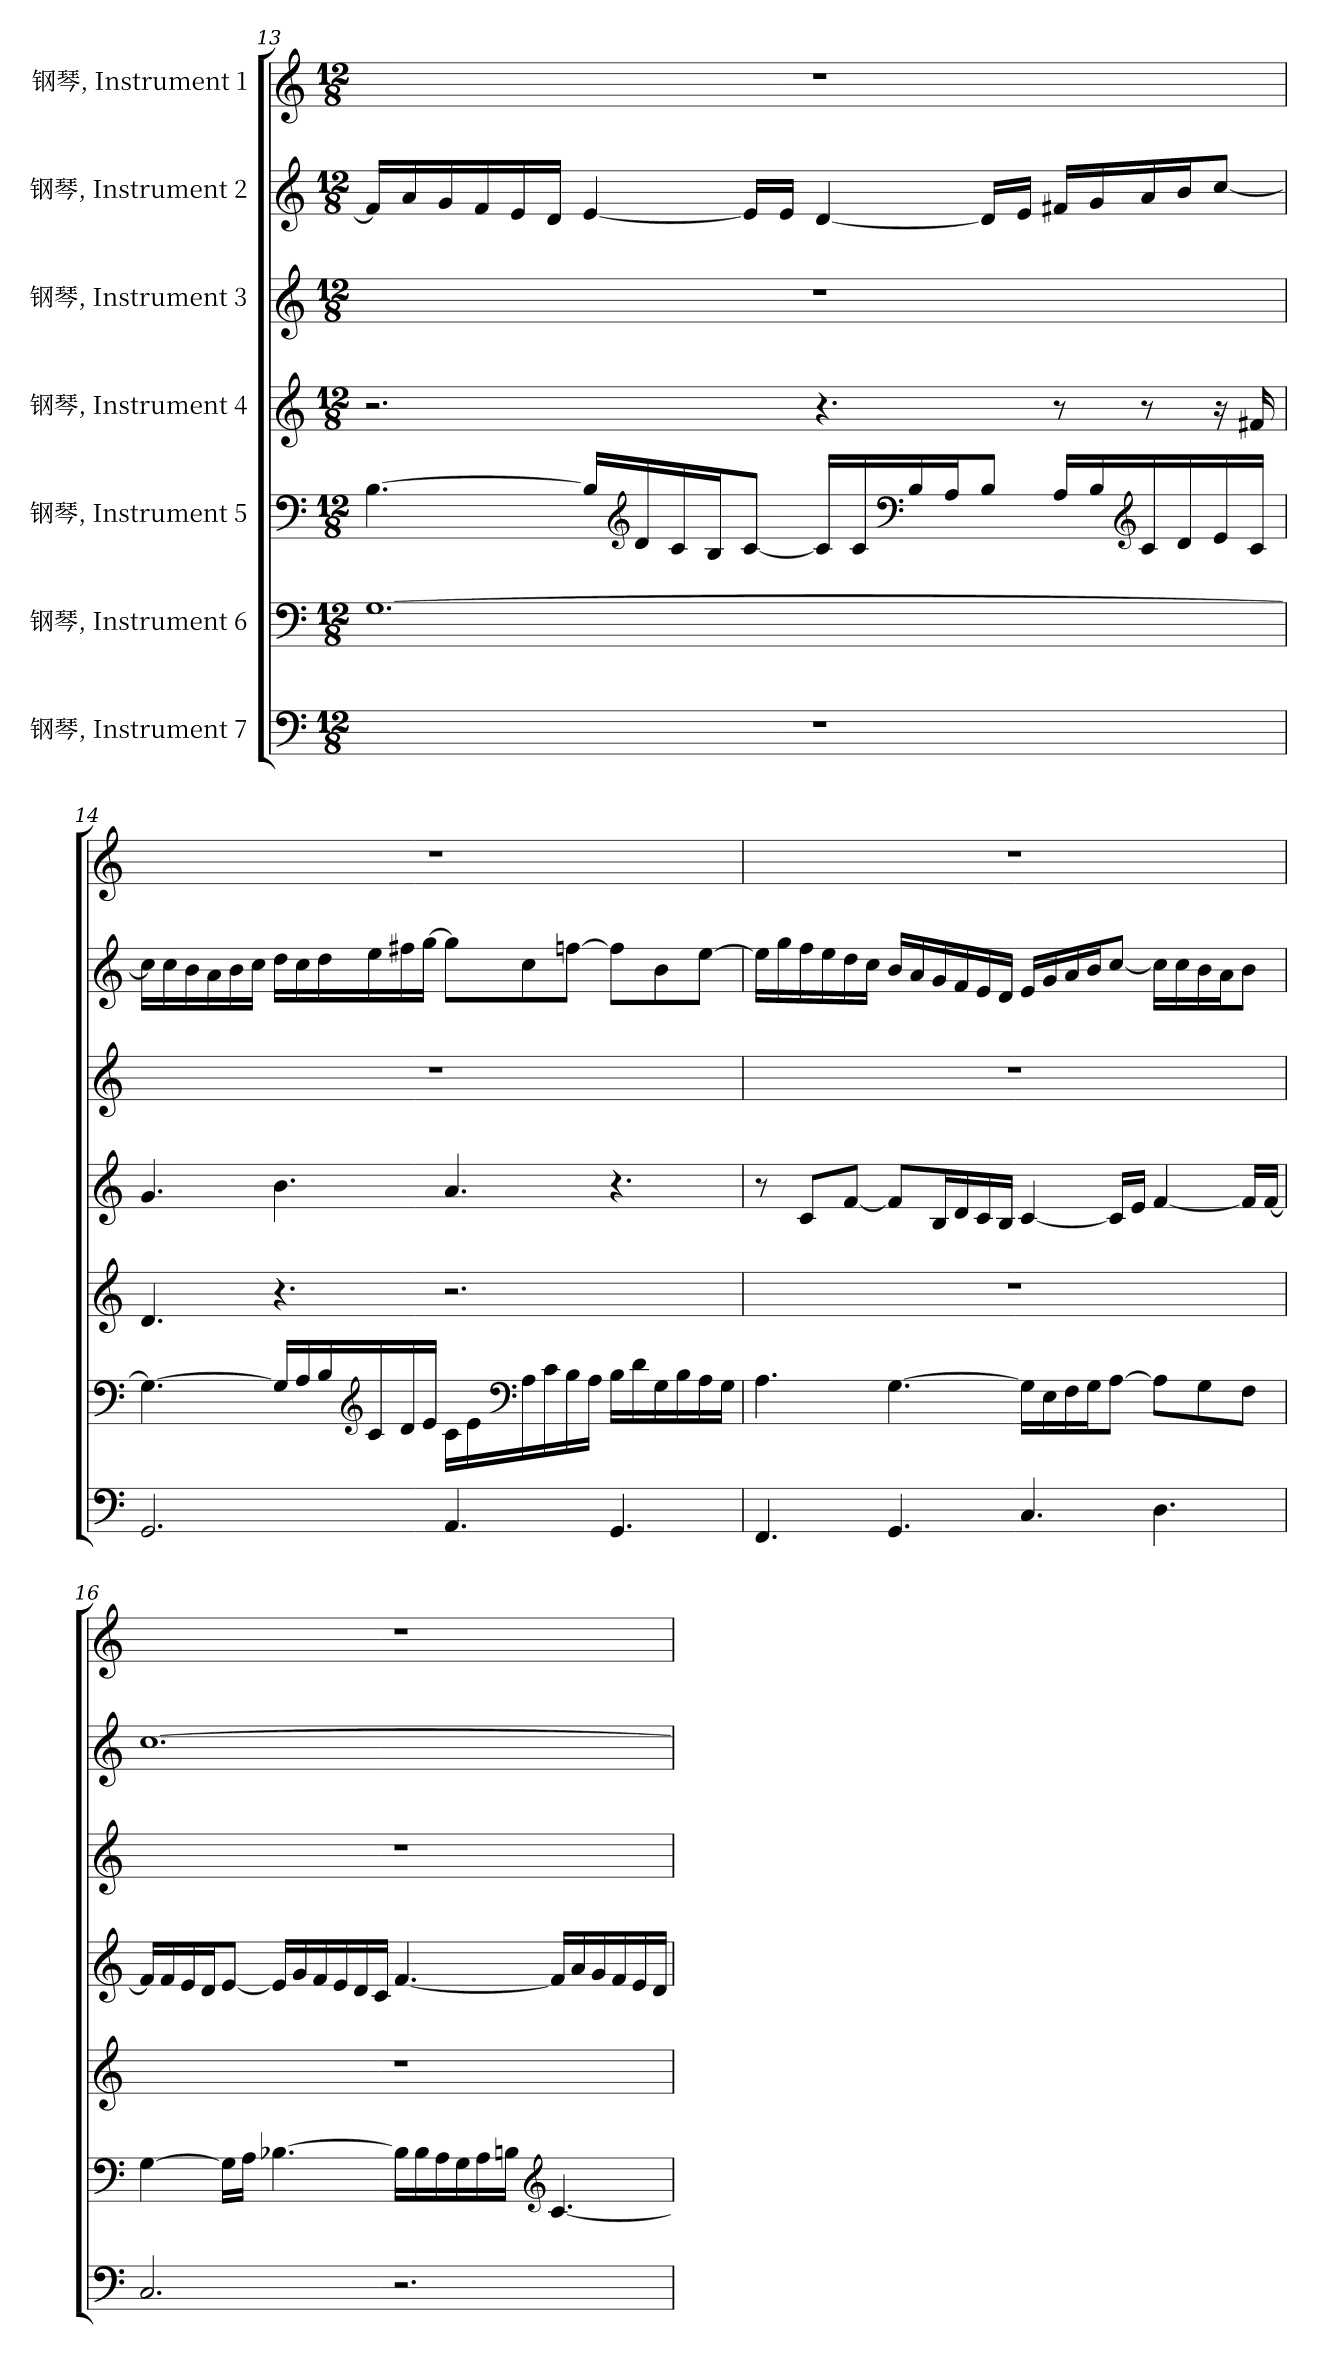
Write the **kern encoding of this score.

**kern	**kern	**kern	**kern	**kern	**kern	**kern
*part7	*part6	*part5	*part4	*part3	*part2	*part1
*staff7	*staff6	*staff5	*staff4	*staff3	*staff2	*staff1
*I"钢琴, Instrument 7	*I"钢琴, Instrument 6	*I"钢琴, Instrument 5	*I"钢琴, Instrument 4	*I"钢琴, Instrument 3	*I"钢琴, Instrument 2	*I"钢琴, Instrument 1
!!LO:PB:g=z
*clefF4	*clefF4	*clefF4	*clefG2	*clefG2	*clefG2	*clefG2
*k[]	*k[]	*k[]	*k[]	*k[]	*k[]	*k[]
*M12/8	*M12/8	*M12/8	*M12/8	*M12/8	*M12/8	*M12/8
=13	=13	=13	=13	=13	=13	=13
1.r	[1.G	[4.B\	2.r	1.r	16f/LL]	1.r
.	.	.	.	.	16a/	.
.	.	.	.	.	16g/	.
.	.	.	.	.	16f/	.
.	.	.	.	.	16e/	.
.	.	.	.	.	16d/JJ	.
.	.	16B/LL]	.	.	[4e/	.
*	*	*clefG2	*	*	*	*
.	.	16d/	.	.	.	.
.	.	16c/	.	.	.	.
.	.	16B/J	.	.	.	.
.	.	[8c/J	.	.	16e/LL]	.
.	.	.	.	.	16e/JJ	.
.	.	16c/LL]	4.r	.	[4d/	.
.	.	16c/	.	.	.	.
*	*	*clefF4	*	*	*	*
.	.	16B/	.	.	.	.
.	.	16A/J	.	.	.	.
.	.	8B/J	.	.	16d/LL]	.
.	.	.	.	.	16e/JJ	.
.	.	16A/LL	8r	.	16f#X/LL	.
.	.	16B/	.	.	16g/	.
*	*	*clefG2	*	*	*	*
.	.	16c/	8r	.	16a/	.
.	.	16d/	.	.	16b/J	.
.	.	16e/	16r	.	[8cc/J	.
.	.	16c/JJ	16f#X/	.	.	.
!!LO:PB:g=z
=14	=14	=14	=14	=14	=14	=14
2.GG/	4.G\_	4.d/	4.g/	1.r	16cc\LL]	1.r
.	.	.	.	.	16cc\	.
.	.	.	.	.	16b\	.
.	.	.	.	.	16a\	.
.	.	.	.	.	16b\	.
.	.	.	.	.	16cc\JJ	.
.	16G/LL]	4.r	4.b\	.	16dd\LL	.
.	16A/	.	.	.	16cc\	.
.	16B/	.	.	.	16dd\	.
*	*clefG2	*	*	*	*	*
.	16c/	.	.	.	16ee\	.
.	16d/	.	.	.	16ff#X\	.
.	16e/JJ	.	.	.	[16gg\JJ	.
4.AA/	16c\LL	2.r	4.a/	.	8gg\L]	.
.	16e\	.	.	.	.	.
*	*clefF4	*	*	*	*	*
.	16A\	.	.	.	8cc\	.
.	16c\	.	.	.	.	.
.	16B\	.	.	.	[8ffn\J	.
.	16A\JJ	.	.	.	.	.
4.GG/	16B\LL	.	4.r	.	8ff\L]	.
.	16d\	.	.	.	.	.
.	16G\	.	.	.	8b\	.
.	16B\	.	.	.	.	.
.	16A\	.	.	.	[8ee\J	.
.	16G\JJ	.	.	.	.	.
!!LO:PB:g=z
=15	=15	=15	=15	=15	=15	=15
4.FF/	4.A\	1.r	8r	1.r	16ee\LL]	1.r
.	.	.	.	.	16gg\	.
.	.	.	8c/L	.	16ff\	.
.	.	.	.	.	16ee\	.
.	.	.	[8f/J	.	16dd\	.
.	.	.	.	.	16cc\JJ	.
4.GG/	[4.G\	.	8f/L]	.	16b/LL	.
.	.	.	.	.	16a/	.
.	.	.	16B/L	.	16g/	.
.	.	.	16d/	.	16f/	.
.	.	.	16c/	.	16e/	.
.	.	.	16B/JJ	.	16d/JJ	.
4.C/	16G\LL]	.	[4c/	.	16e/LL	.
.	16E\	.	.	.	16g/	.
.	16F\	.	.	.	16a/	.
.	16G\J	.	.	.	16b/J	.
.	[8A\J	.	16c/LL]	.	[8cc/J	.
.	.	.	16e/JJ	.	.	.
4.D\	8A\L]	.	[4f/	.	16cc\LL]	.
.	.	.	.	.	16cc\	.
.	8G\	.	.	.	16b\	.
.	.	.	.	.	16a\J	.
.	8F\J	.	16f/LL]	.	8b\J	.
.	.	.	[16f/JJ	.	.	.
!!LO:PB:g=z
=16	=16	=16	=16	=16	=16	=16
2.C/	[4G\	1.r	16f/LL]	1.r	[1.cc	1.r
.	.	.	16f/	.	.	.
.	.	.	16e/	.	.	.
.	.	.	16d/J	.	.	.
.	16G\LL]	.	[8e/J	.	.	.
.	16A\JJ	.	.	.	.	.
.	[4.B-X\	.	16e/LL]	.	.	.
.	.	.	16g/	.	.	.
.	.	.	16f/	.	.	.
.	.	.	16e/	.	.	.
.	.	.	16d/	.	.	.
.	.	.	16c/JJ	.	.	.
2.r	16B-\LL]	.	[4.f/	.	.	.
.	16B-\	.	.	.	.	.
.	16A\	.	.	.	.	.
.	16G\	.	.	.	.	.
.	16A\	.	.	.	.	.
.	16Bn\JJ	.	.	.	.	.
*	*clefG2	*	*	*	*	*
.	[4.c/	.	16f/LL]	.	.	.
.	.	.	16a/	.	.	.
.	.	.	16g/	.	.	.
.	.	.	16f/	.	.	.
.	.	.	16e/	.	.	.
.	.	.	16d/JJ	.	.	.
=	=	=	=	=	=	=
*-	*-	*-	*-	*-	*-	*-
